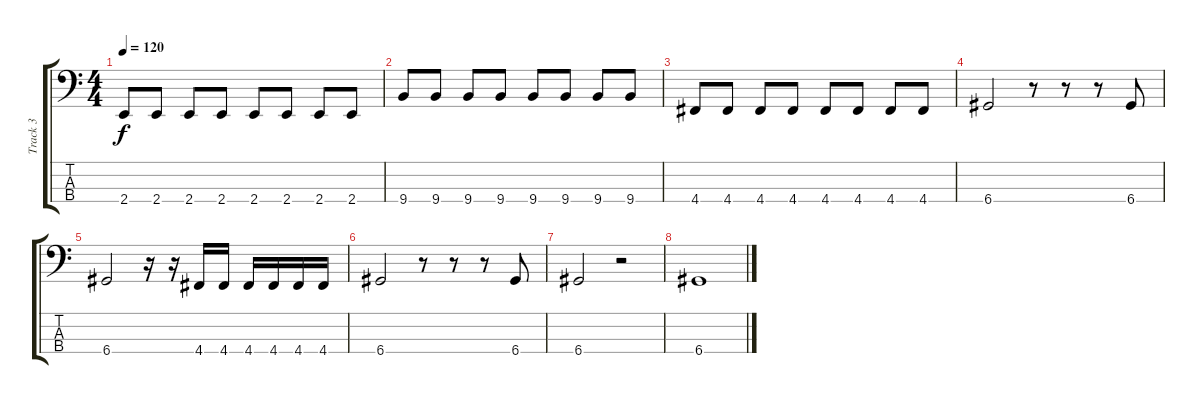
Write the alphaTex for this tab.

\track ("Track 3" "Track 3") {instrument electricbasspick}
\staff {score tabs}
\tuning (G2 D2 A1 D1) {hide}
\ts (4 4)
\tempo 120
\clef f4
\ks c
2.4.8{dy f} 2.4.8 2.4.8 2.4.8 2.4.8 2.4.8 2.4.8 2.4.8 |
9.4.8 9.4.8 9.4.8 9.4.8 9.4.8 9.4.8 9.4.8 9.4.8 |
4.4.8 4.4.8 4.4.8 4.4.8 4.4.8 4.4.8 4.4.8 4.4.8 |
6.4.2 r.8 r.8 r.8 6.4.8 |
6.4.2 r.16 r.16 4.4.16 4.4.16 4.4.16 4.4.16 4.4.16 4.4.16 |
6.4.2 r.8 r.8 r.8 6.4.8 |
6.4.2 r.2 |
6.4.1
